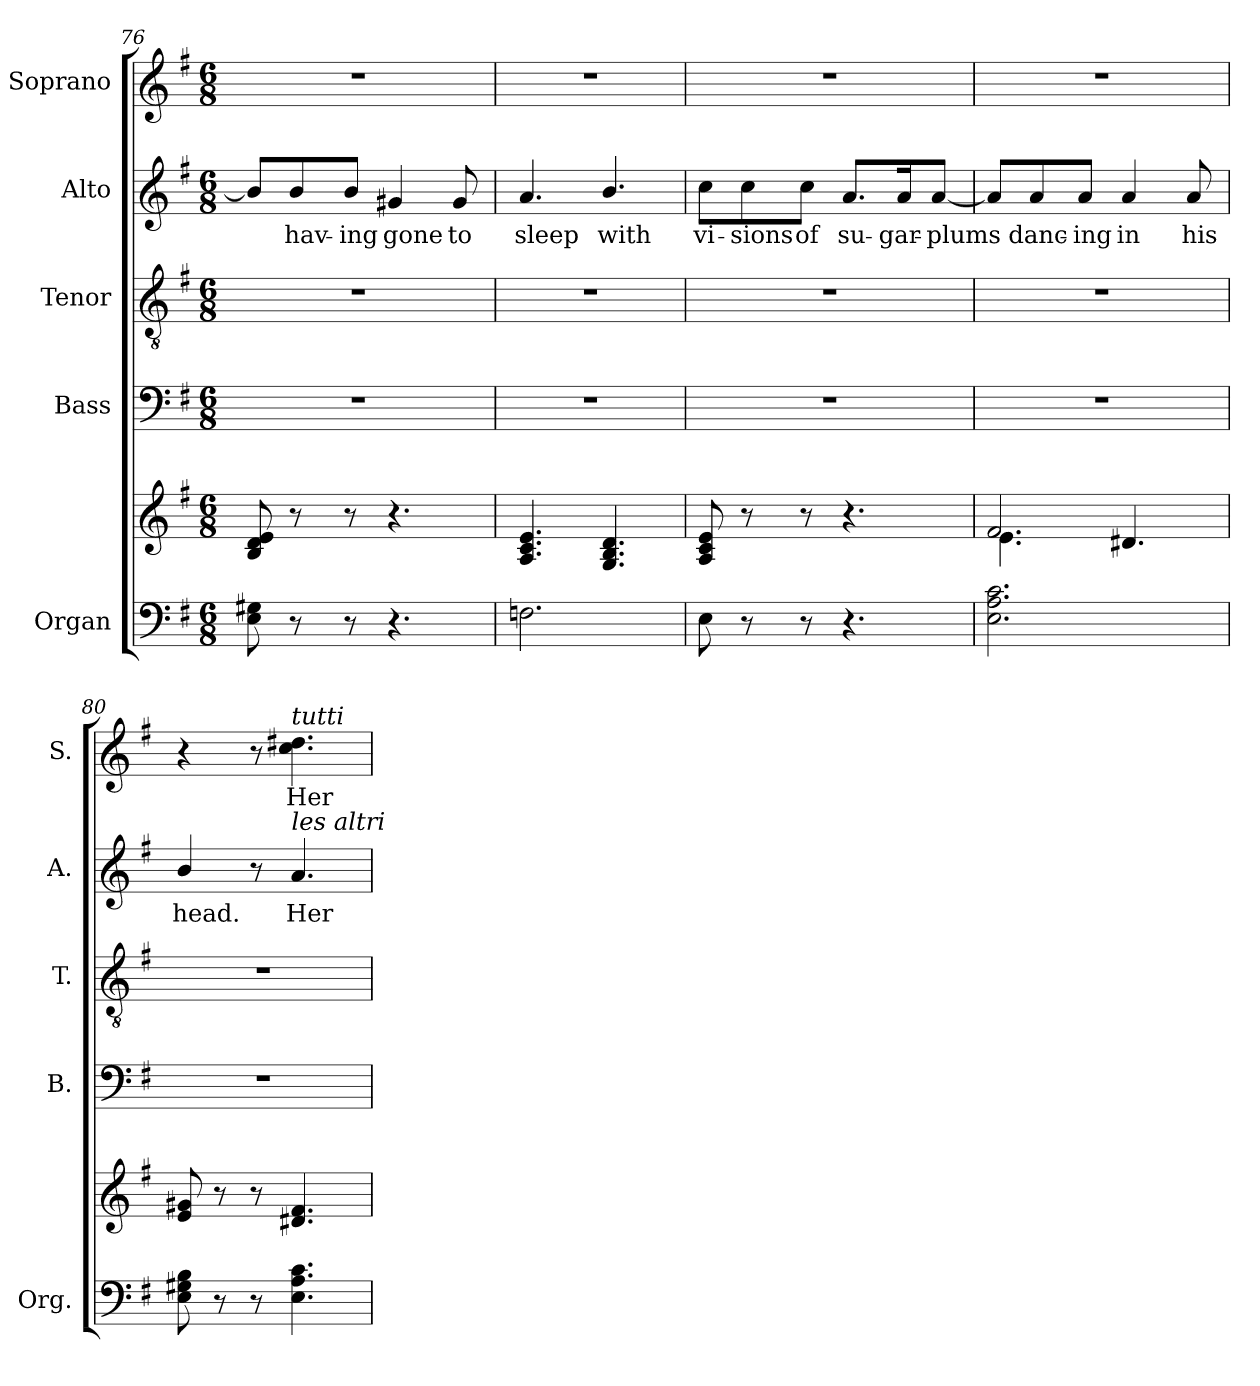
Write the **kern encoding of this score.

**kern	**kern	**kern	**kern	**kern	**text	**kern	**text
*part5	*part5	*part4	*part3	*part2	*part2	*part1	*part1
*staff6	*staff5	*staff4	*staff3	*staff2	*staff2	*staff1	*staff1
*I"Organ	*	*I"Bass	*I"Tenor	*I"Alto	*	*I"Soprano	*
*I'Org.	*	*I'B.	*I'T.	*I'A.	*	*I'S.	*
!!LO:LB:g=z
*clefF4	*clefG2	*clefF4	*clefGv2	*clefG2	*	*clefG2	*
*	*	*	*ITrd7c12	*	*	*	*
*k[f#]	*k[f#]	*k[f#]	*k[f#]	*k[f#]	*	*k[f#]	*
*G:	*G:	*G:	*G:	*G:	*	*G:	*
*M6/8	*M6/8	*M6/8	*M6/8	*M6/8	*	*M6/8	*
=76	=76	=76	=76	=76	=76	=76	=76
!	!	!LO:N:vis=1	!LO:N:vis=1	!	!	!LO:N:vis=1	!
8Ei\ 8G#Xi	8Bi/ 8di 8ei	2.r	2.r	8bi/L]	.	2.r	.
!	!	!	!	!	!LO:LY:b:color=#000000	!	!
8r	8r	.	.	8bi/	hav-	.	.
!	!	!	!	!	!LO:LY:b:color=#000000	!	!
8r	8r	.	.	8bi/J	-ing	.	.
!	!	!	!	!	!LO:LY:b:color=#000000	!	!
4.r	4.r	.	.	4g#Xi/	gone	.	.
!	!	!	!	!	!LO:LY:b:color=#000000	!	!
.	.	.	.	8g#i/	to	.	.
=77	=77	=77	=77	=77	=77	=77	=77
!	!	!LO:N:vis=1	!LO:N:vis=1	!	!	!	!
!	!	!	!	!	!LO:LY:b:color=#000000	!LO:N:vis=1	!
2.Fni\	4.Ai/ 4.ci 4.ei	2.r	2.r	4.ai/	sleep	2.r	.
!	!	!	!	!	!LO:LY:b:color=#000000	!	!
.	4.Gi/ 4.Bi 4.di	.	.	4.bi/	with	.	.
=78	=78	=78	=78	=78	=78	=78	=78
!	!	!LO:N:vis=1	!LO:N:vis=1	!	!	!	!
!	!	!	!	!	!LO:LY:b:color=#000000	!LO:N:vis=1	!
8Ei\	8Ai/ 8ci 8ei	2.r	2.r	8cci\L	vi-	2.r	.
!	!	!	!	!	!LO:LY:b:color=#000000	!	!
8r	8r	.	.	8cci\	-sions	.	.
!	!	!	!	!	!LO:LY:b:color=#000000	!	!
8r	8r	.	.	8cci\J	of	.	.
!	!	!	!	!	!LO:LY:b:color=#000000	!	!
4.r	4.r	.	.	8.ai/L	su-	.	.
!	!	!	!	!	!LO:LY:b:color=#000000	!	!
.	.	.	.	16ai/K	-gar-	.	.
!	!	!	!	!	!LO:LY:b:color=#000000	!	!
.	.	.	.	[8ai/J	-plums	.	.
=79	=79	=79	=79	=79	=79	=79	=79
*	*^	*	*	*	*	*	*
!	!	!	!LO:N:vis=1	!LO:N:vis=1	!	!	!LO:N:vis=1	!
2.Ei\ 2.Ai 2.ci	2.f#i/	4.ei\	2.r	2.r	8ai/L]	.	2.r	.
!	!	!	!	!	!	!LO:LY:b:color=#000000	!	!
.	.	.	.	.	8ai/	danc-	.	.
!	!	!	!	!	!	!LO:LY:b:color=#000000	!	!
.	.	.	.	.	8ai/J	-ing	.	.
!	!	!	!	!	!	!LO:LY:b:color=#000000	!	!
.	.	4.d#Xi/	.	.	4ai/	in	.	.
!	!	!	!	!	!	!LO:LY:b:color=#000000	!	!
.	.	.	.	.	8ai/	his	.	.
*	*v	*v	*	*	*	*	*	*
=80	=80	=80	=80	=80	=80	=80	=80
!	!	!LO:N:vis=1	!LO:N:vis=1	!	!	!	!
!	!	!	!	!	!LO:LY:b:color=#000000	!	!
8Ei\ 8G#Xi 8Bi	8ei/ 8g#Xi	2.r	2.r	4bi/	head.	4r	.
8r	8r	.	.	.	.	.	.
8r	8r	.	.	8r	.	8r	.
!	!	!	!	!	!LO:LY:b:color=#000000	!	!
!	!	!	!	!	!	!LO:TX:a:i:t=tutti	!
!	!	!	!	!LO:TX:a:i:t=les altri	!	!	!
!	!	!	!	!	!	!	!LO:LY:b:color=#000000
4.Ei\ 4.Ai 4.ci	4.d#Xi/ 4.f#i	.	.	4.ai/	Her	4.cci\ 4.dd#Xi	Her
=	=	=	=	=	=	=	=
*-	*-	*-	*-	*-	*-	*-	*-
